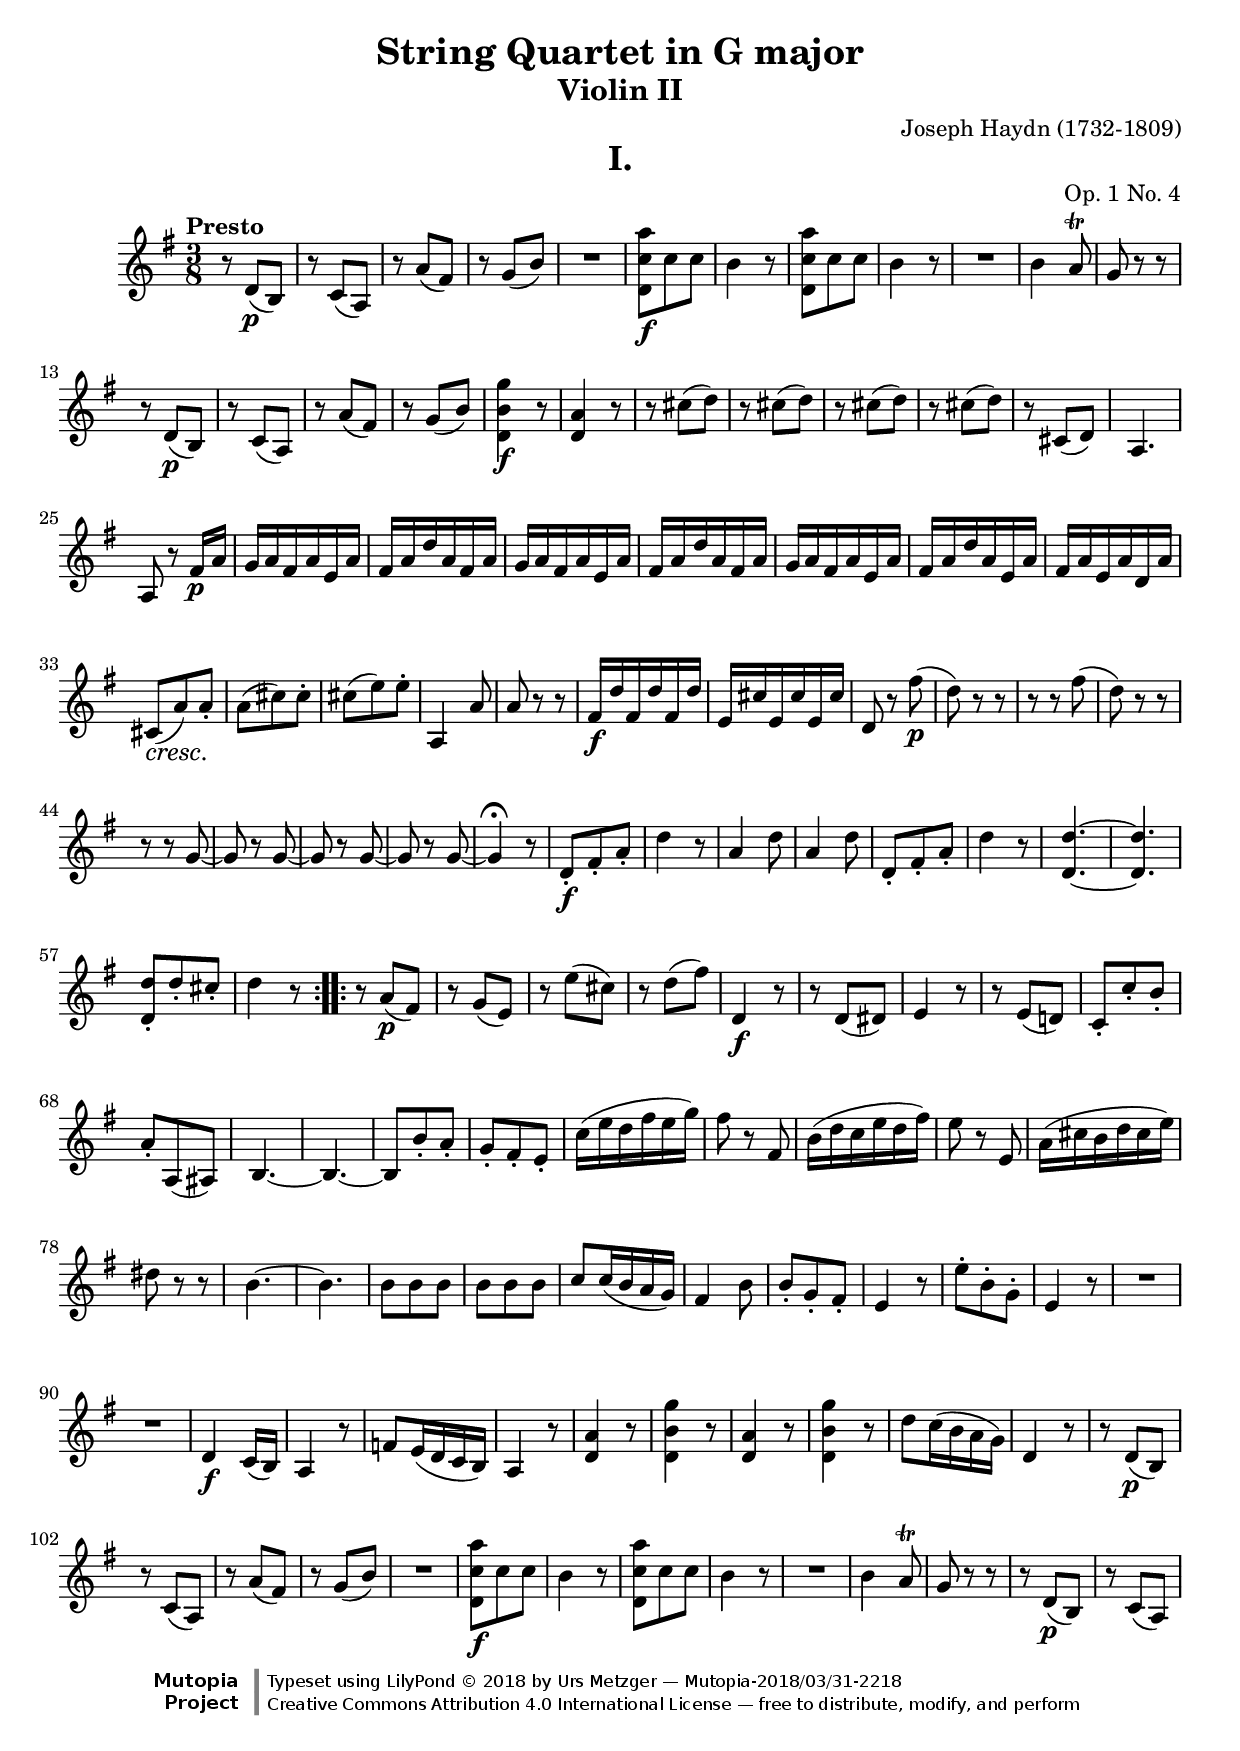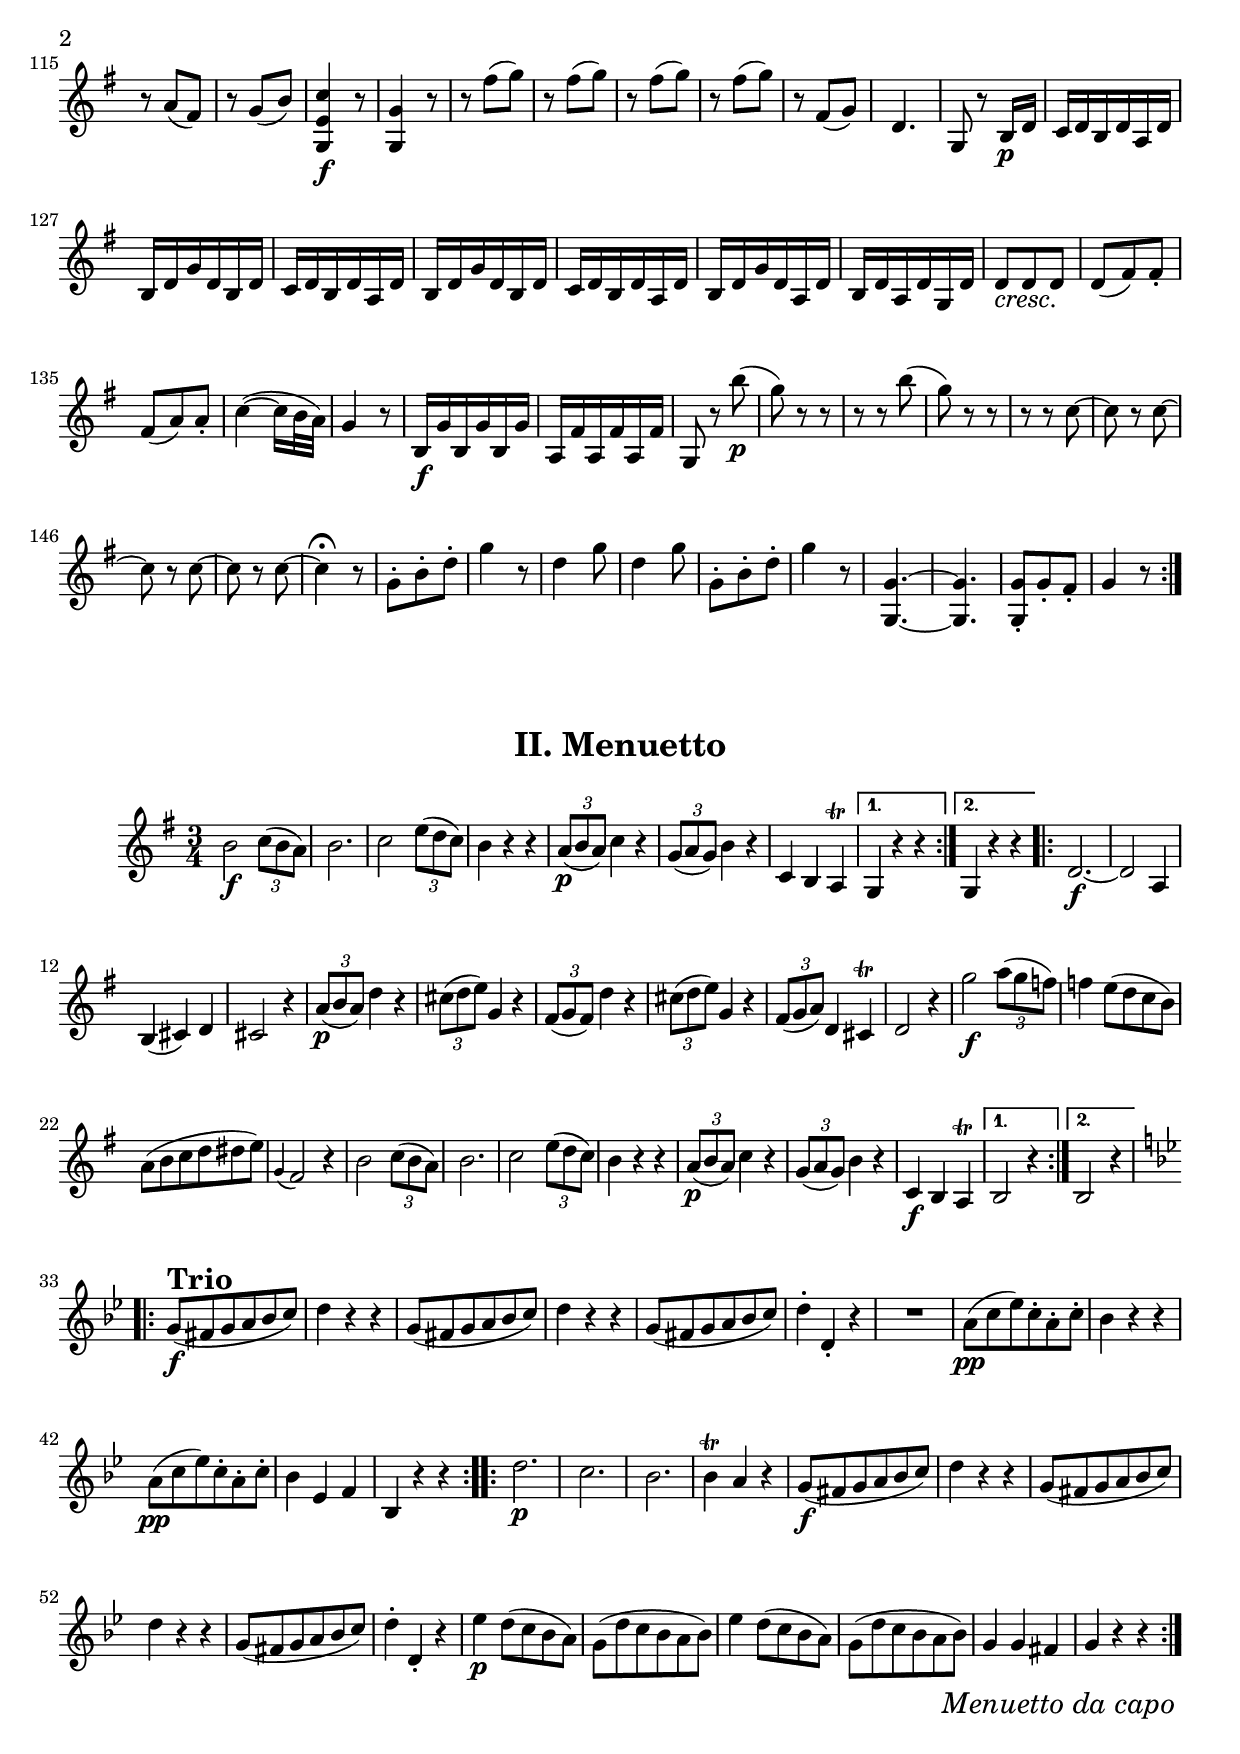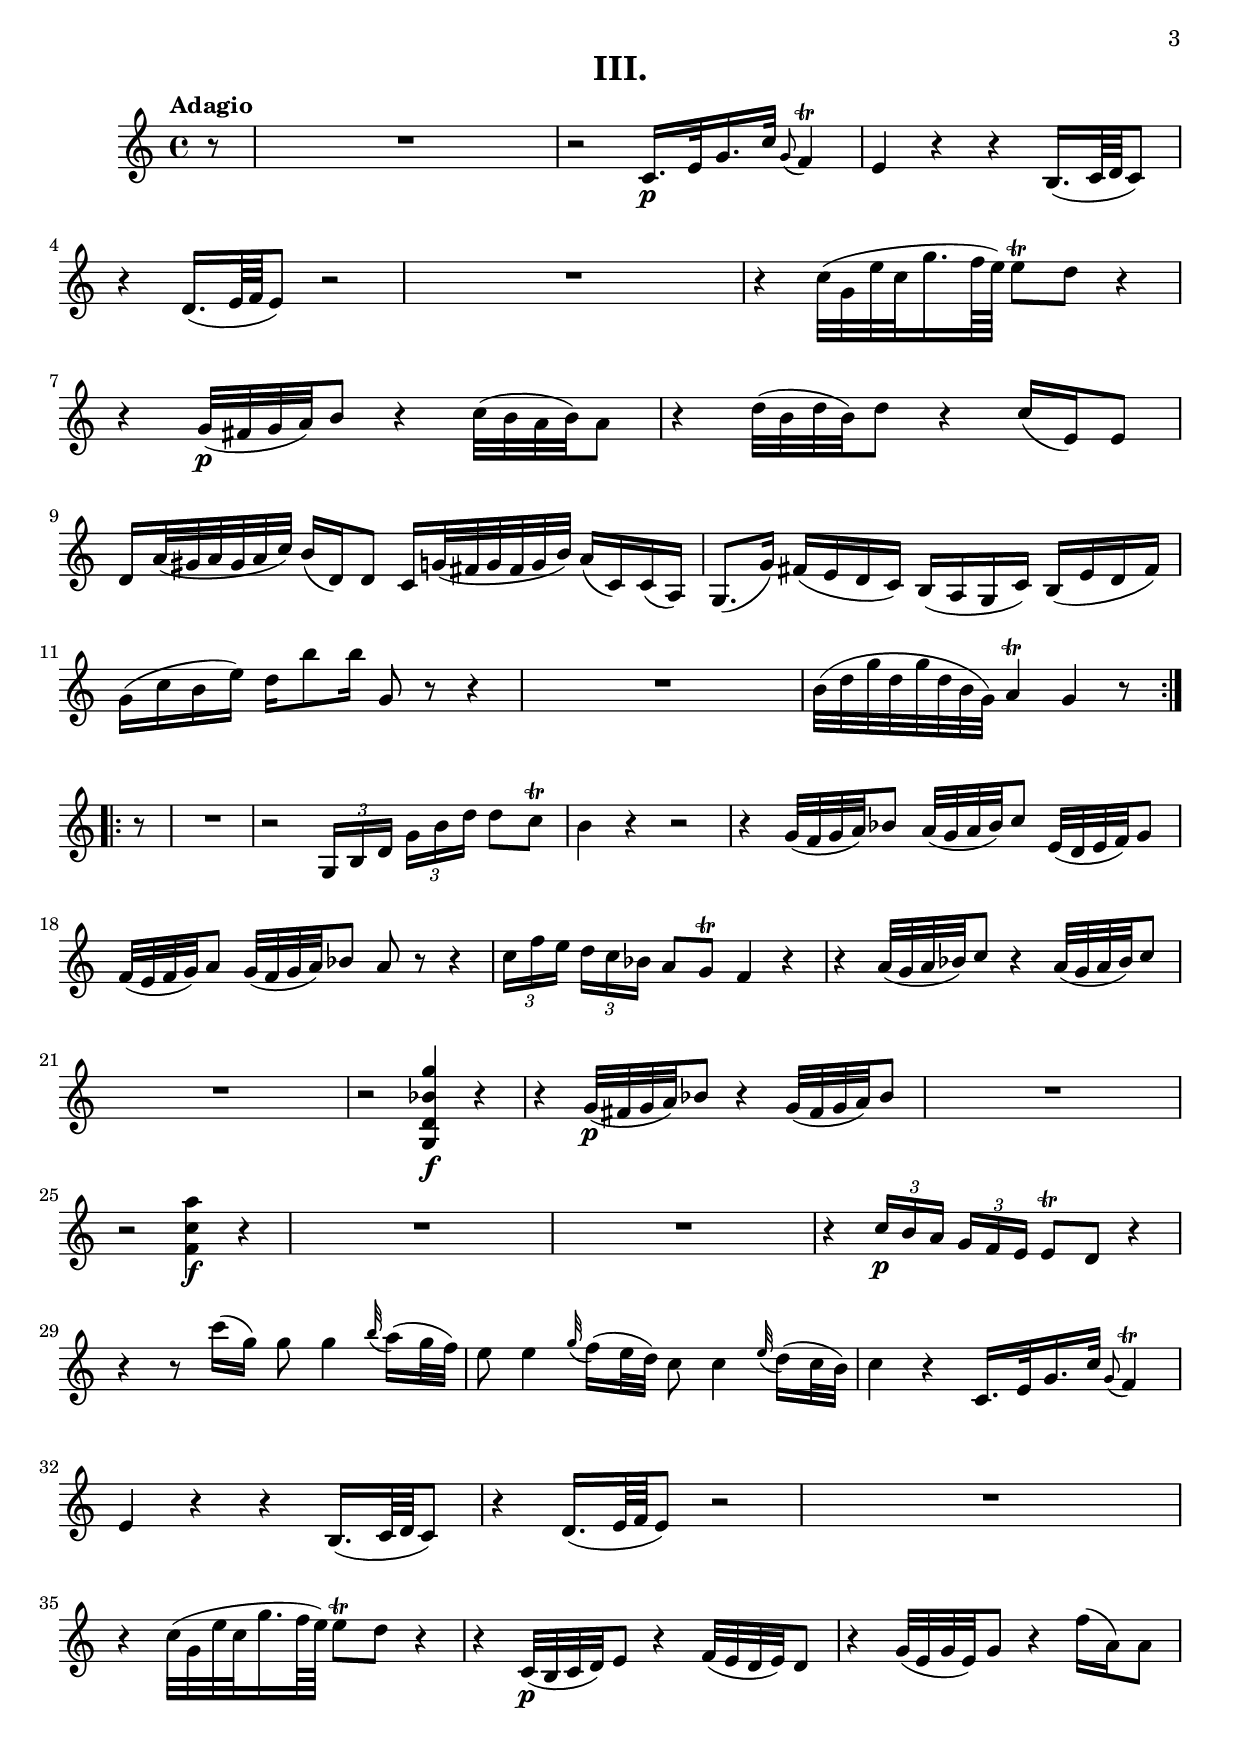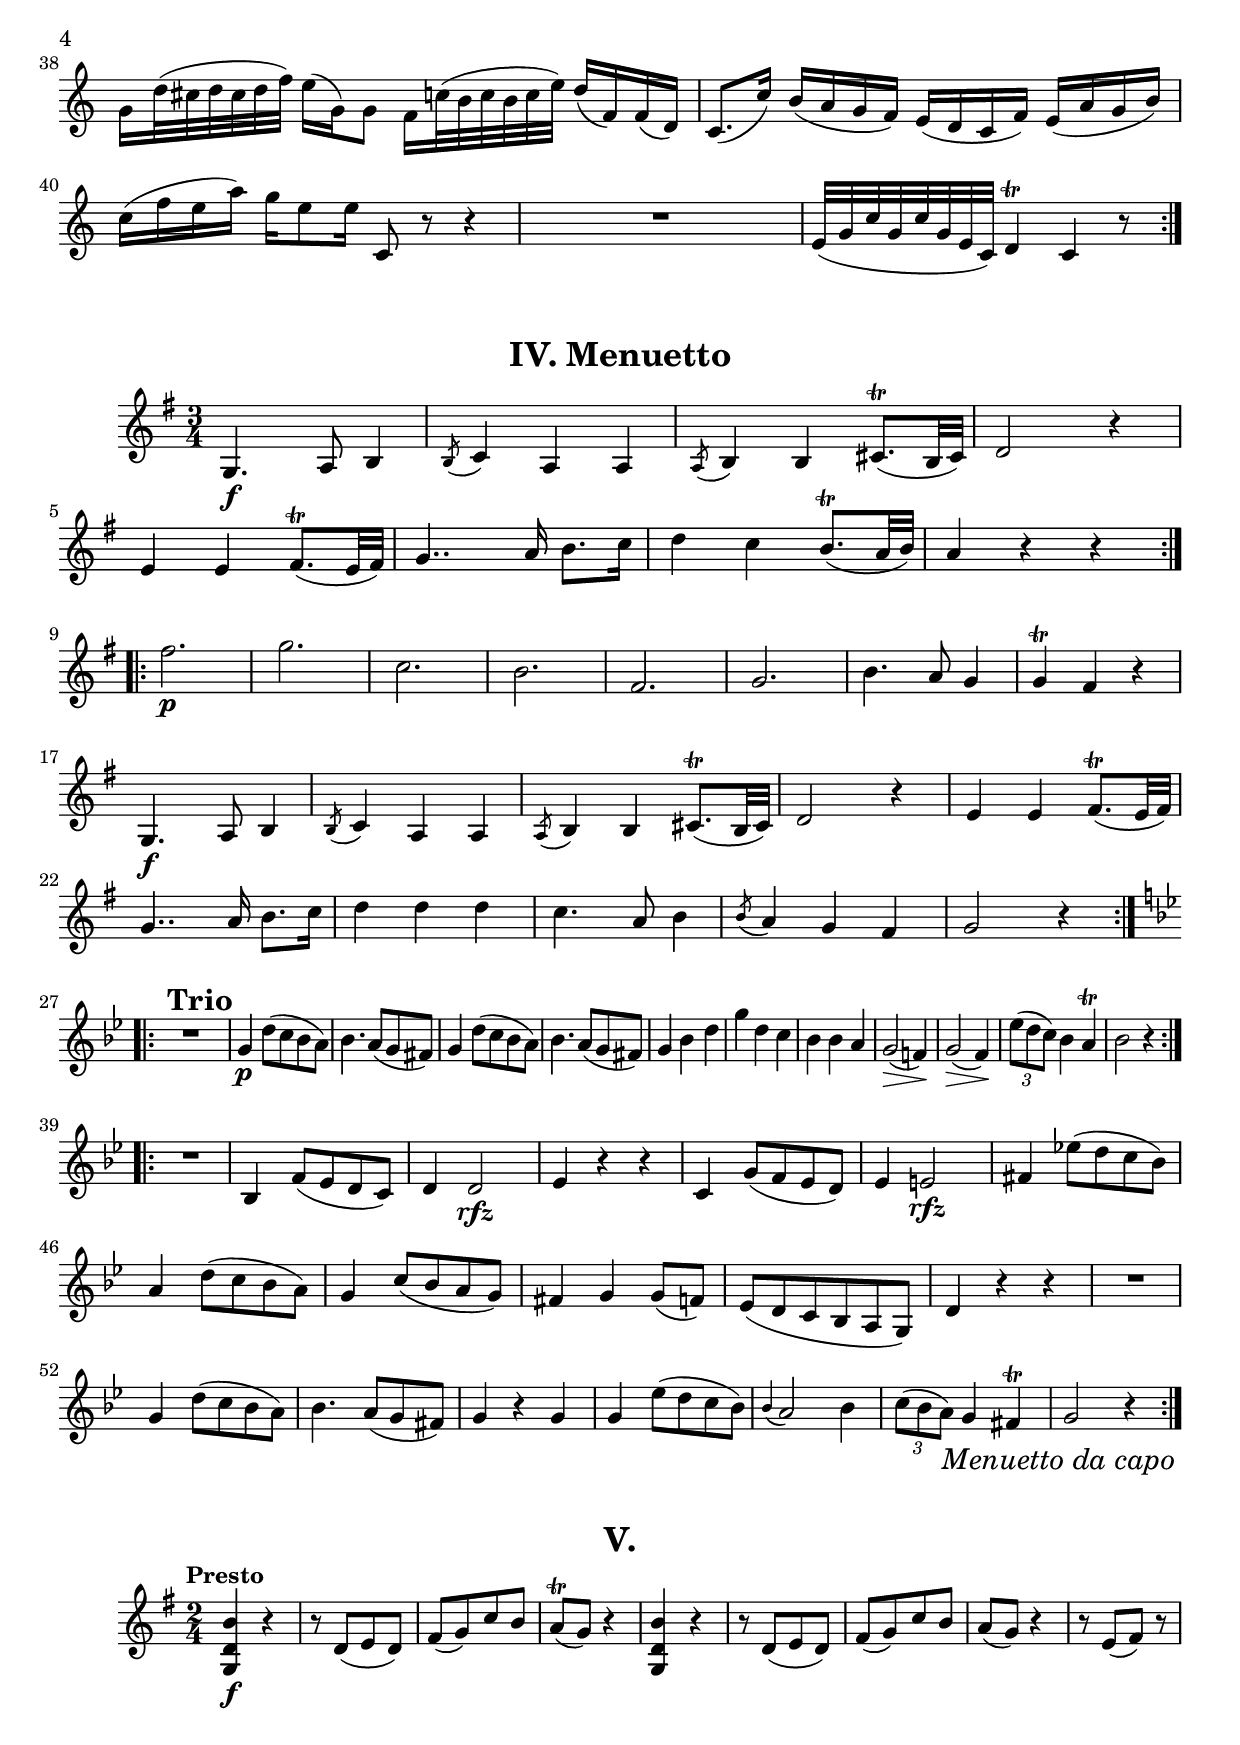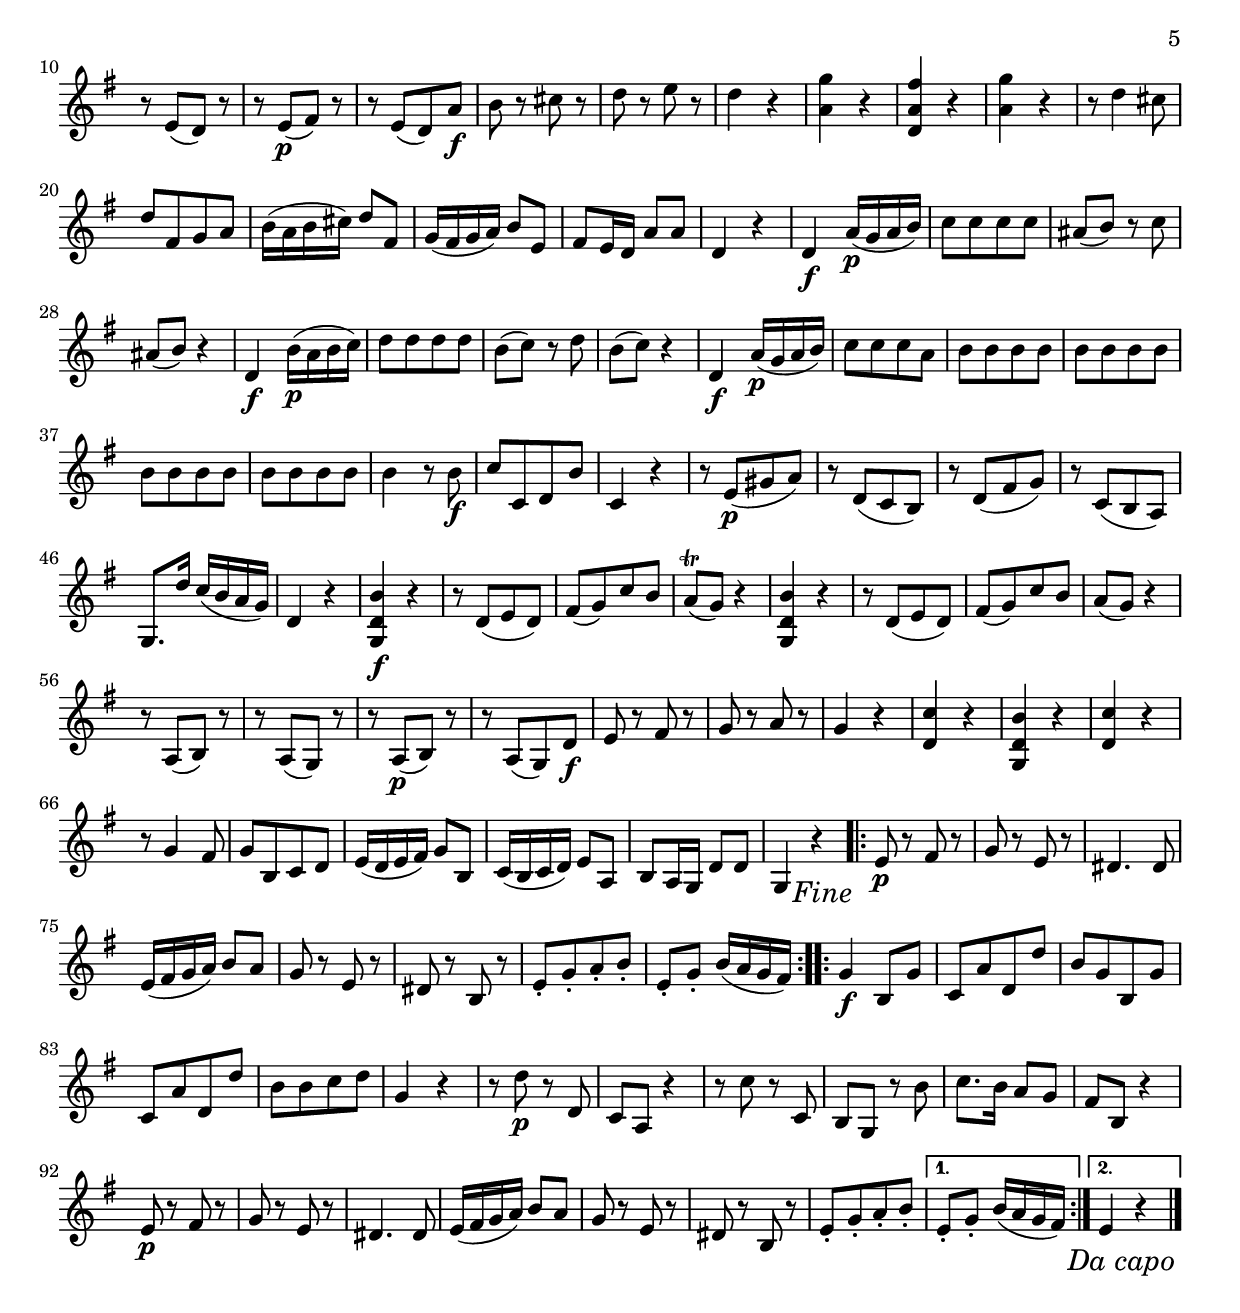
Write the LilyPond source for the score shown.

\version "2.18.2"
\language "deutsch"

\paper {
  ragged-bottom = ##f
}

\version "2.18.2"

\header {
  title = "String Quartet in G major"
  composer = "Joseph Haydn (1732-1809)"
  opus = "Op. 1 No. 4"

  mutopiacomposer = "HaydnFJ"
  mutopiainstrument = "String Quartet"
  date = "ca. 1757-62"
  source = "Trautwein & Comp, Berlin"
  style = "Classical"
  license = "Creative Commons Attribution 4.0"
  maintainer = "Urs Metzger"
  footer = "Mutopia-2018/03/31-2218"
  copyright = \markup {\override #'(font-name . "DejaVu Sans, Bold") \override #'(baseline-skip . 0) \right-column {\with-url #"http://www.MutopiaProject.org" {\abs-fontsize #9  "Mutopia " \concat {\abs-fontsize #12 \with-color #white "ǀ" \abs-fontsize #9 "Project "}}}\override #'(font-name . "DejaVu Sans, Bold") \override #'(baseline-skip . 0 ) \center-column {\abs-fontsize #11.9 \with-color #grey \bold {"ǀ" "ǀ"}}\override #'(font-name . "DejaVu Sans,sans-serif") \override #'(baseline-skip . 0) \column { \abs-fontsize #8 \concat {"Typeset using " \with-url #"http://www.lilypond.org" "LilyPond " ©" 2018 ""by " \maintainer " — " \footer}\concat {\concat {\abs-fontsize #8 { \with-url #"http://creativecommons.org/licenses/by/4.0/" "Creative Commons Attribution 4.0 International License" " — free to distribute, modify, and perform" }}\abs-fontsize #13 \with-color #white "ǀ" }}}
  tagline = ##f
}

\header {
  subtitle = \markup { \abs-fontsize #14 "Violin II" }
}

breakVoice = { \break }

\include "../defs.ily"
\version "2.18.2"
\language "deutsch"

ViolinII_a = \relative d' {
  \repeat volta 2 {
    \global_a
    r8 d( \p h)
    r8 c( a)
    r8 a'( fis)
    r8 g( h)
    \barNumberCheck 5
    R4.
    <d, c' a'>8 \f c' c
    h4 r8
    <d, c' a'>8 c' c
    h4 r8
    \barNumberCheck 10
    R4.
    h4 a8 \tr
    g8 r r
    r8 d( \p h)
    r8 c( a)
    \barNumberCheck 15
    r8 a'( fis)
    r8 g( h)
    <d, h' g'>4 \f r8
    <d a'>4 r8
    r8 cis'( d)
    \barNumberCheck 20
    r8 cis( d)
    r8 cis( d)
    r8 cis( d)
    r8 cis,( d)
    a4.
    \barNumberCheck 25
    a8 r fis'16 \p a
    g16 a fis a e a
    fis16 a d a fis a
    g16 a fis a e a
    fis16 a d a fis a
    \barNumberCheck 30
    g16 a fis a e a
    fis16 a d a e a
    fis16 a e a d, a'
    cis,8( \cresc a') a-.
    a8( cis) cis-.
    \barNumberCheck 35
    cis8( e) e-.
    a,,4 a'8
    a8 r r
    fis16 \f d' fis, d' fis, d'
    e,16 cis' e, cis' e, cis'
    \barNumberCheck 40
    d,8 r fis'( \p
    d8) r r
    r8 r fis(
    d8) r r
    r8 r g,~
    \barNumberCheck 45
    g8 r g~
    g8 r g~
    g8 r g~
    g4 \fermata r8
    d8-. \f fis-. a-.
    \barNumberCheck 50
    d4 r8
    a4 d8
    a4 d8
    d,8-. fis-. a-.
    d4 r8
    \barNumberCheck 55
    <d, d'>4.~
    <d d'>4.
    <d d'>8-. d'-. cis-.
    d4 r8
  }
  \repeat volta 2 {
    r8 a( \p fis)
    \barNumberCheck 60
    r8 g( e)
    r8 e'( cis)
    r8 d( fis)
    d,4 \f r8
    r8 d( dis)
    \barNumberCheck 65
    e4 r8
    r8 e( d!)
    c8-. c'-. h-.
    a8-. a,( ais)
    h4.~
    \barNumberCheck 70
    h4.~
    h8 h'-. a-.
    g8-. fis-. e-.
    c'16( e d fis e g)
    fis8 r fis,
    \barNumberCheck 75
    h16( d c e d fis)
    e8 r e,
    a16( cis h d cis e)
    dis8 r r
    h4.~
    \barNumberCheck 80
    h4.
    h8 h h
    h8 h h
    c8 c16( h a g)
    fis4 h8
    \barNumberCheck 85
    h8-. g-. fis-.
    e4 r8
    e'8-. h-. g-.
    e4 r8
    R4.
    \barNumberCheck 90
    R4.
    d4 \f c16( h)
    a4 r8
    f'8 e16( d c h)
    a4 r8
    \barNumberCheck 95
    <d a'> 4 r8
    <d h' g'>4 r8
    <d a'> 4 r8
    <d h' g'>4 r8
    d'8 c16( h a g)
    \barNumberCheck 100
    d4 r8
    r8 d( \p h)
    r8 c( a)
    r8 a'( fis)
    r8 g( h)
    \barNumberCheck 105
    R4.
    <d, c' a'>8 \f c' c
    h4 r8
    <d, c' a'>8 c' c
    h4 r8
    \barNumberCheck 110
    R4.
    h4 a8 \tr
    g8 r r
    r8 d( \p h)
    r8 c( a)
    \barNumberCheck 115
    r8 a'( fis)
    r8 g( h)
    <g, e' c'>4 \f r8
    <g g'>4 r8
    r8 fis''( g)
    \barNumberCheck 120
    r8 fis( g)
    r8 fis( g)
    r8 fis( g)
    r8 fis,( g)
    d4.
    \barNumberCheck 125
    g,8 r h16 \p d
    c16 d h d a d
    h16 d g d h d
    c16 d h d a d
    h16 d g d h d
    \barNumberCheck 130
    c16 d h d a d
    h16 d g d a d
    h16 d a d g, d'
    d8 \cresc d d
    d8( fis) fis-.
    \barNumberCheck 135
    fis8( a) a-.
    c4~( c16 h32 a)
    g4 r8
    h,16 \f g' h, g' h, g'
    a,16 fis' a, fis' a, fis'
    \barNumberCheck 140
    g,8 r h''( \p
    g8) r r
    r8 r h(
    g8) r r
    r8 r c,~
    \barNumberCheck 145
    c8 r c~
    c8 r c~
    c8 r c~
    c4 \fermata r8
    g8-. h-. d-.
    \barNumberCheck 150
    g4 r8
    d4 g8
    d4 g8
    g,8-. h-. d-.
    g4 r8
    \barNumberCheck 155
    <g,, g'>4.~
    <g g'>4.
    <g g'>8-. g'-. fis-.
    g4 r8
  }
}

\version "2.18.2"
\language "deutsch"

ViolinII_b = \relative h' {
  \global_b
  \repeat volta 2 {
    h2 \f \tuplet 3/2 { c8( h a) }
    h2.
    c2 \tuplet 3/2 { e8( d c) }
    h4 r r
    \barNumberCheck 5
    \tuplet 3/2 { a8( \p h a) } c4 r
    \tuplet 3/2 { g8( a g) } h4 r
    c,4 h a \tr
  }
  \alternative {
    { g4 r r }
    { g4 r r }
  }
  \repeat volta 2 {
    \barNumberCheck 10
    d'2.~ \f
    d2 a4
    h4( cis) d
    cis2 r4
    \tuplet 3/2 { a'8( \p h a) } d4 r
    \barNumberCheck 15
    \tuplet 3/2 { cis8( d e) } g,4 r
    \tuplet 3/2 { fis8( g fis) } d'4 r
    \tuplet 3/2 { cis8( d e) } g,4 r
    \tuplet 3/2 { fis8( g a) } d,4 cis \tr
    d2 r4
    \barNumberCheck 20
    g'2 \f \tuplet 3/2 { a8( g f) }
    f4 e8( d c h)
    a8( h c d dis e)
    \app g,4 fis2 r4
    h2 \tuplet 3/2 { c8( h a) }
    \barNumberCheck 25
    h2.
    c2 \tuplet 3/2 { e8( d c) }
    h4 r r
    \tuplet 3/2 { a8( \p h a) } c4 r
    \tuplet 3/2 { g8( a g) } h4 r
    \barNumberCheck 30
    c,4 \f h a \tr
  }
  \alternative {
    { h2 r4 }
    { h2 r4 }
  }
  \break
  \repeat volta 2 {
    \key g \minor
    \tempoTrio
    g'8( \f fis g a b c)
    d4 r r
    \barNumberCheck 35
    g,8( fis g a b c)
    d4 r r
    g,8( fis g a b c)
    d4-. d,-. r
    R2.
    \barNumberCheck 40
    a'8( \pp c es ) c-. a-. c-.
    b4 r r
    a8( \pp c es ) c-. a-. c-.
    b4 es, f
    b,4 r r
  }
  \repeat volta 2 {
    \barNumberCheck 45
    d'2. \p
    c2.
    b2.
    b4 \tr a r
    g8( \f fis g a b c)
    \barNumberCheck 50
    d4 r r
    g,8( fis g a b c)
    d4 r r
    g,8( fis g a b c)
    d4-. d,-. r
    \barNumberCheck 55
    es'4 \p d8( c b a)
    g8( d' c b a b)
    es4 d8( c b a)
    g8( d' c b a b)
    g4 g fis
    \barNumberCheck 60
    g r r \mdc
  }
}

\version "2.18.2"
\language "deutsch"

ViolinII_c = \relative c' {
  \global_c
  \repeat volta 2 {
    r8
    R1
    r2 c16. \p e32 g16. c32 \app g8 f4 \tr
    e4 r r h16.( c64 d c8) \breakVoice
    r4 d16.( e64 f e8) r2
    \barNumberCheck 5
    R1
    r4 c'32( g e' c g'16. f64 e) e8 \tr d r4 \breakVoice
    r4 g,32( \p fis g a) h8 r4 c32( h a h) a8
    r4 d32( h d h) d8 r4 c16( e,) e8
    d16 a'32( gis a gis a c) h16( d,) d8 c16 g'32( fis g fis g h) a16( c,) c( a)
    \barNumberCheck 10
    g8.( g'16) fis16( e d c) h( a g c) h( e d fis) \breakVoice
    g16( c h e) d h'8 h16 g,8 r r4
    R1
    h32( d g d g d h g) a4 \tr g r8
  } \breakVoice
  \repeat volta 2 {
    r8 \noBreak
    R1
    \barNumberCheck 15
    r2 \tuplet 3/2 { g,16[ h d] } \tuplet 3/2 { g16[ h d] } d8 c \tr
    h4 r r2
    r4 g32( f g a) b8 a32( g a b) c8 e,32( d e f) g8
    f32( e f g) a8 g32( f g a) b8 a r r4
    \tuplet 3/2 { c16[ f e] } \tuplet 3/2 { d c b } a8 g \tr f4 r
    \barNumberCheck 20
    r4 a32( g a b) c8 r4 a32( g a b) c8
    R1
    r2 <g, d' b' g'>4 \f r
    r4 g'32( \p fis g a) b8 r4 g32( fis g a) b8
    R1
    \barNumberCheck 25
    r2 <f c' a'>4 \f r
    R1
    R1
    r4 \tuplet 3/2 { \stemUp c'16[ \p h a] } \stemNeutral \tuplet 3/2 { g[ f e] } e8 \tr d r4
    r4 r8 c''16( g) g8 g4 \app h32 a16( g32 f)
    \barNumberCheck 30
    e8 e4 \app g32 f16( e32 d) c8 c4 \app e32 d16( c32 h)
    c4 r c,16. e32 g16. c32 \app g8 f4 \tr
    e4 r r h16.( c64 d c8)
    r4 d16.( e64 f e8) r2
    R1
    \barNumberCheck 35
    r4 c'32( g e' c g'16. f64 e) e8 \tr d r4
    r4 c,32( \p h c d) e8 r4 f32( e d e) d8 r4
    g32( e g e) g8 r4 f'16( a,) a8
    g16 d'32( cis d cis d f) e16( g,) g8 f16 c'32( h c h c e) d16( f,) f( d)
    c8. ( c'16) h( a g f) e( d c f) e( a g h)
    \barNumberCheck 40
    c16( f e a) g e8 e16 c,8 r r4
    R1
    e32( g c g c g e c) d4 \tr c r8
  }
}

\version "2.18.2"

ViolinII_d = \relative g {
  \global_d
  \repeat volta 2 {
    g4. \f a8 h4
    \acc h8 c4 a a
    \acc a8 h4 h cis8.( \tr h32 cis)
    d2 r4 \breakVoice
    \barNumberCheck 5
    e4 e fis8.( \tr e32 fis)
    g4.. a16 h8. c16
    d4 c h8.( \tr a32 h)
    a4 r r
  } \breakVoice
  \repeat volta 2 {
    fis'2. \p
    \barNumberCheck 10
    g2.
    c,2.
    h2.
    fis2.
    g2.
    \barNumberCheck 15
    h4. a8 g4
    g4 \tr fis r \breakVoice
    g,4. \f a8 h4
    \acc h8 c4 a a
    \acc a8 h4 h cis8.( \tr h32 cis)
    \barNumberCheck 20
    d2 r4
    e4 e fis8.( \tr e32 fis) \breakVoice
    g4.. a16 h8. c16
    d4 d d
    c4. a8 h4
    \barNumberCheck 25
    \acc h8 a4 g fis
    g2 r4
  }\break
  \repeat volta 2 {
    \key g \minor
    \tempoTrio
    R2.
    g4 \p d'8( c b a)
    b4. a8( g fis)
    \barNumberCheck 30
    g4 d'8( c b a)
    b4. a8( g fis)
    g4 b d
    g4 d c
    b4 b a
    \barNumberCheck 35
    g2( \> f!4) \!
    g2( \> f4) \!
    \tuplet 3/2 { es'8( -\omit\p  d c) } b4 a \tr
    b2 r4
  } \breakVoice
  \repeat volta 2 {
    R2.
    \barNumberCheck 40
    b,4 f'8( es d c)
    d4 d2 \rfz
    es4 r r
    c4 g'8( f es d)
    es4 e2 \rfz
    \barNumberCheck 45
    fis4 es'!8( d c b)
    a4 d8( c b a)
    g4 c8( b a g)
    fis4 g g8( f)
    es8( d c b a g)
    \barNumberCheck 50
    d'4 r r
    R2. \breakVoice
    g4 d'8( c b a)
    b4. a8( g fis)
    g4 r g
    \barNumberCheck 55
    g4 es'8( d c b)
    \app b4 a2 b4
    \tuplet 3/2 { c8( b a) } g4 fis \tr
    g2 r4 \mdc
  }
}

\version "2.18.2"
\language "deutsch"

ViolinII_e = \relative g {
  \global_e
  <g d' h'>4 \f r
  r8 d'( e d)
  fis8( g) c h
  a8 \tr( g) r4
  \barNumberCheck 5
  <g, d' h'>4 r
  r8 d'( e d)
  fis8( g) c h
  a8 ( g) r4
  r8 e( fis) r
  \barNumberCheck 10
  r8 e( d) r
  r8 e( \p fis) r
  r8 e( d) a' \f
  h8 r cis r
  d8 r e r
  \barNumberCheck 15
  d4 r
  <a g'>4 r
  <d, a' fis'>4 r
  <a' g'>4 r
  r8 d4 cis8
  \barNumberCheck 20
  d8 fis, g a
  h16( a h cis) d8 fis,
  g16( fis g a) h8 e,
  fis8 e16 d a'8 a
  d,4 r
  \barNumberCheck 25
  d4 \f a'16( \p g a h)
  c8 c c c
  ais8( h) r c
  ais8( h) r4
  d,4 \f h'16( \p a h c)
  \barNumberCheck 30
  d8 d d d
  h8( c) r d
  h8( c) r4
  d,4 \f a'16( \p g a h)
  c8 c c a
  \barNumberCheck 35
  h8 h h h
  h8 h h h
  h8 h h h
  h8 h h h
  h4 r8 h \f
  \barNumberCheck 40
  c8 c, d h'
  c,4 r
  r8 e( \p gis a)
  r8 d,( c h)
  r8 d( fis g)
  \barNumberCheck 45
  r8 c,( h a)
  g8. d''16 c( h a g)
  d4 r
  <g, d' h'>4 \f r
  r8 d'( e d)
  \barNumberCheck 50
  fis8( g) c h
  a8 \tr( g) r4
  <g, d' h'>4 r
  r8 d'( e d)
  fis8( g) c h
  \barNumberCheck 55
  a8( g) r4
  r8 a,( h) r
  r8 a( g) r
  r8 a( \p h) r
  r8 a( g) d' \f
  \barNumberCheck 60
  e8 r fis r
  g8 r a r
  g4 r
  <d c'>4 r
  <g, d' h'>4 r
  \barNumberCheck 65
  <d' c'>4 r
  r8 g4 fis8
  g8 h, c d
  e16( d e fis) g8 h,
  c16( h c d) e8 a,
  \barNumberCheck 70
  h8 a16 g d'8 d
  g,4 r \fine \bar ".|:"
  \repeat volta 2 {
    e'8 \p r fis r
    g8 r e r
    dis4. dis8
    \barNumberCheck 75
    e16( fis g a) h8 a
    g8 r e r
    dis8 r h r
    e8-. g-. a-. h-.
    e,8-. g-. h16( a g fis)
  }
  \repeat volta 2 {
    \barNumberCheck 80
    g4 \f h,8 g'
    c,8 a' d, d'
    h8 g h, g'
    c,8 a' d, d'
    h8 h c d
    \barNumberCheck 85
    g,4 r
    r8 d' \p r d,
    c8 a r4
    r8 c' r c,
    h8 g r h'
    \barNumberCheck 90
    c8. h16 a8 g
    fis8 h, r4
    e8 \p r fis r
    g8 r e r
    dis4. dis8
    \barNumberCheck 95
    e16( fis g a) h8 a
    g8 r e r dis8 r h r
    e8-. g-. a-. h-.
  }
  \alternative {
    {
      e,8-. g-. h16( a g fis)
    }
    {
      e4 r \dc \bar "|."
    }
  }
}


\score {
  \ViolinII_a
  \header {
    piece = \markup { \fill-line { \center-column { \abs-fontsize #16 \bold \raise #3 { "I." } } } }
  }
  \layout { indent = 10 \mm }
}

\score {
  \ViolinII_b
  \header {
    opus = " "
    piece = \markup { \fill-line { \center-column { \abs-fontsize #16 \bold \raise #3 { "II. Menuetto" } } } }
  }
  \layout { indent = 10 \mm }
}

\pageBreak

\score {
  \ViolinII_c
  \header {
    opus = " "
    piece = \markup { \fill-line { \center-column { \abs-fontsize #16 \bold \raise #1 { "III." } } } }
  }
  \layout { indent = 10 \mm }
}

\score {
  \ViolinII_d
  \header {
    opus = " "
piece = \markup { \fill-line { \center-column { \abs-fontsize #16 \bold \raise #1 { "IV. Menuetto" } } } }
  }
  \layout { indent = 10 \mm }
}

\score {
  \ViolinII_e
  \header {
    opus = " "
    piece = \markup { \fill-line { \center-column { \abs-fontsize #16 \bold \raise #1 { "V." } } } }
  }
  \layout { indent = 10 \mm }
}